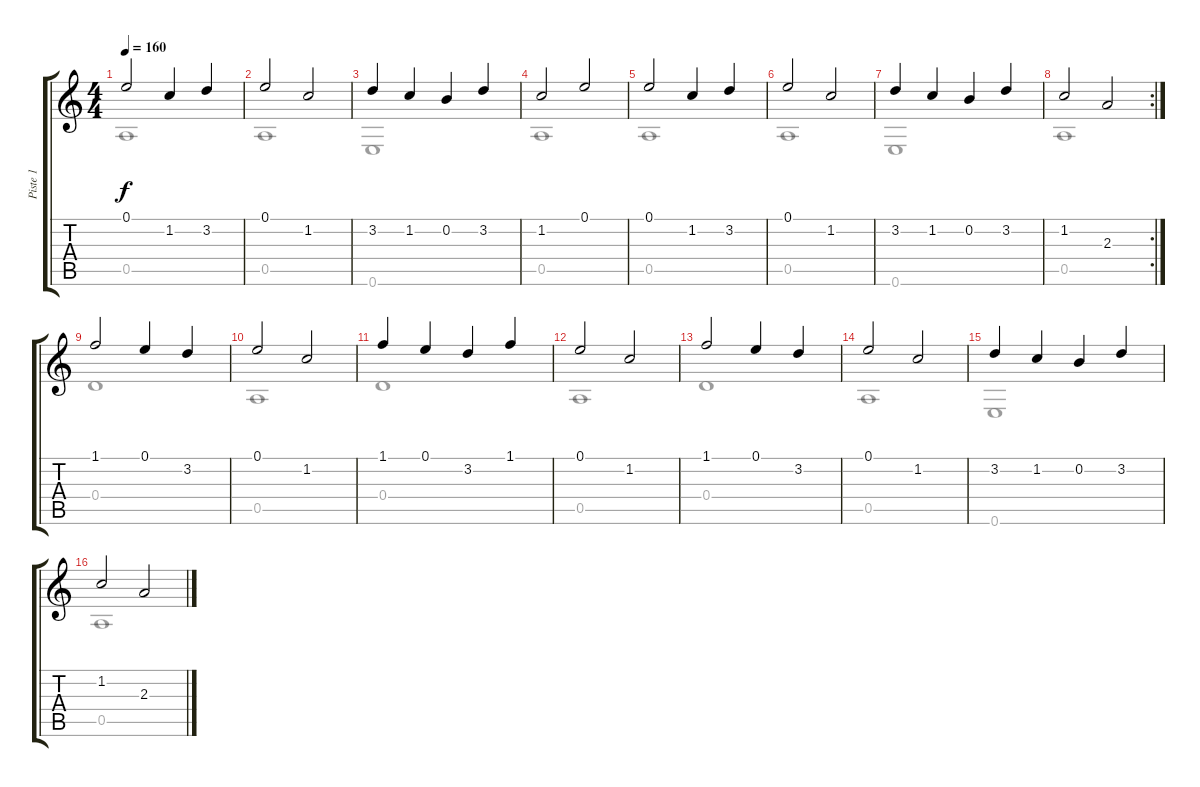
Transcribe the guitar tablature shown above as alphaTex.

\track ("Piste 1" "Piste 1") {instrument acousticguitarsteel}
\staff {score tabs}
\tuning (E4 B3 G3 D3 A2 E2) {hide}
\voice
\ts (4 4)
\tempo 160
\clef g2
\ks c
0.1.2{dy f instrument acousticguitarsteel} 1.2.4 3.2.4 |
0.1.2 1.2.2 |
3.2.4 1.2.4 0.2.4 3.2.4 |
1.2.2 0.1.2 |
0.1.2 1.2.4 3.2.4 |
0.1.2 1.2.2 |
3.2.4 1.2.4 0.2.4 3.2.4 |
\rc 2
1.2.2 2.3.2 |
1.1.2 0.1.4 3.2.4 |
0.1.2 1.2.2 |
1.1.4 0.1.4 3.2.4 1.1.4 |
0.1.2 1.2.2 |
1.1.2 0.1.4 3.2.4 |
0.1.2 1.2.2 |
3.2.4 1.2.4 0.2.4 3.2.4 |
1.2.2 2.3.2
\voice
\clef g2
\ottava regular
\simile none
\ks c
0.5.1{dy f} |
0.5.1 |
0.6.1 |
0.5.1 |
0.5.1 |
0.5.1 |
0.6.1 |
0.5.1 |
0.4.1 |
0.5.1 |
0.4.1 |
0.5.1 |
0.4.1 |
0.5.1 |
0.6.1 |
0.5.1
